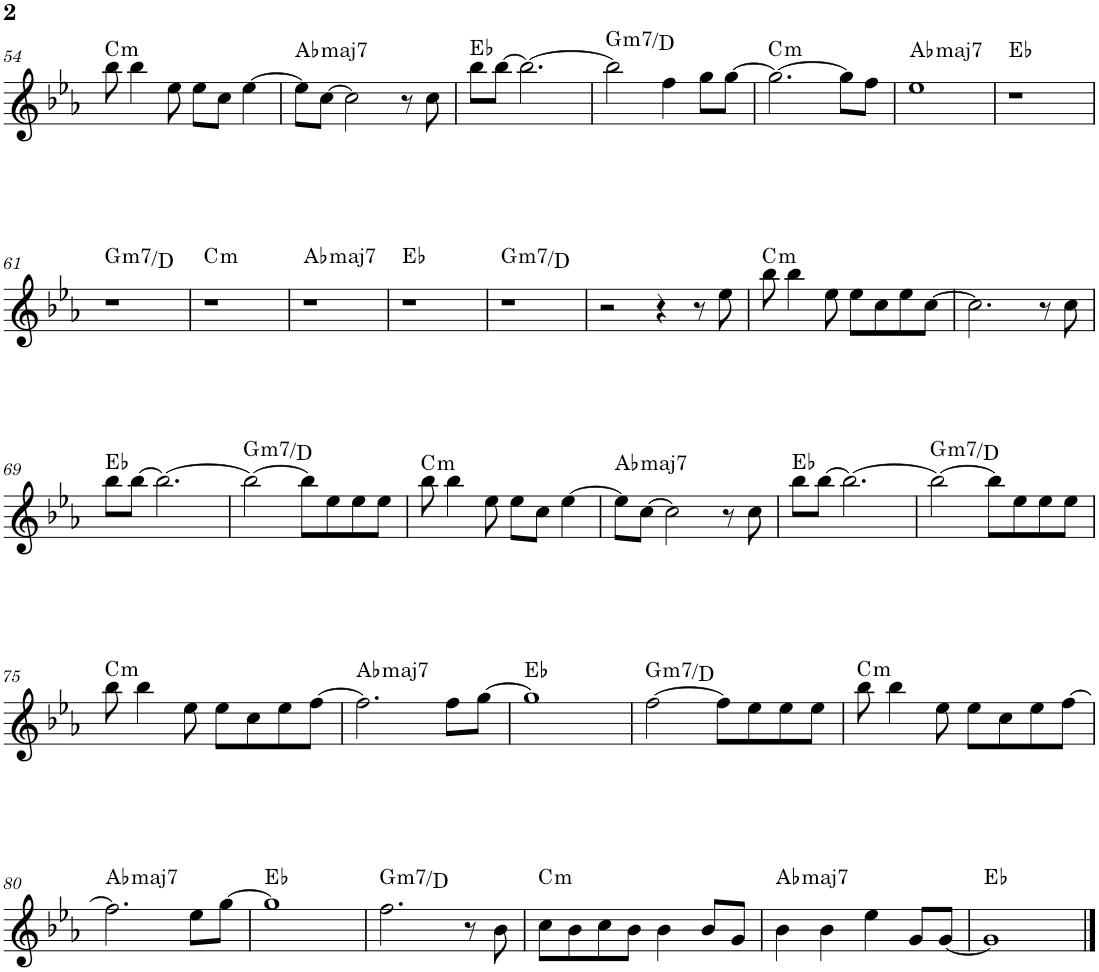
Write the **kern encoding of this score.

**kern	**harte
*part1	*part1
*staff1	*
*I"P1	*
!!LO:PB:g=z
*clefG2	*
*k[b-e-a-]	*
*c:	*
*M4/4	*
=54	=54
!	!LO:H:kt=m
8bb-\	C:min
4bb-\	.
8ee-\	.
8ee-\L	.
8cc\J	.
[>4ee-\	.
=55	=55
!	!LO:H:kt=maj7
8ee-\L]	Ab:maj7
[>8cc\J	.
2cc\]	.
8r	.
8cc\	.
=56	=56
8bb-\L	Eb:maj
[8bb-\J	.
2.bb-\_	.
=57	=57
!	!LO:H:kt=m7
2bb-\]	G:min7/5
4ff\	.
8gg\L	.
[>8gg\J	.
=58	=58
!	!LO:H:kt=m
2.gg\_	C:min
8gg\L]	.
8ff\J	.
=59	=59
!	!LO:H:kt=maj7
1ee-	Ab:maj7
=60	=60
1r	Eb:maj
!!LO:LB:g=z
=61	=61
!	!LO:H:kt=m7
1r	G:min7/5
=62	=62
!	!LO:H:kt=m
1r	C:min
=63	=63
!	!LO:H:kt=maj7
1r	Ab:maj7
=64	=64
1r	Eb:maj
=65	=65
!	!LO:H:kt=m7
1r	G:min7/5
=66	=66
2r	.
4r	.
8r	.
8ee-\	.
=67	=67
!	!LO:H:kt=m
8bb-\	C:min
4bb-\	.
8ee-\	.
8ee-\L	.
8cc\	.
8ee-\	.
[>8cc\J	.
=68	=68
2.cc\]	.
8r	.
8cc\	.
!!LO:LB:g=z
=69	=69
8bb-\L	Eb:maj
[8bb-\J	.
2.bb-\_	.
=70	=70
!	!LO:H:kt=m7
2bb-\_	G:min7/5
8bb-\L]	.
8ee-\	.
8ee-\	.
8ee-\J	.
=71	=71
!	!LO:H:kt=m
8bb-\	C:min
4bb-\	.
8ee-\	.
8ee-\L	.
8cc\J	.
[>4ee-\	.
=72	=72
!	!LO:H:kt=maj7
8ee-\L]	Ab:maj7
[>8cc\J	.
2cc\]	.
8r	.
8cc\	.
=73	=73
8bb-\L	Eb:maj
[8bb-\J	.
2.bb-\_	.
=74	=74
!	!LO:H:kt=m7
2bb-\_	G:min7/5
8bb-\L]	.
8ee-\	.
8ee-\	.
8ee-\J	.
!!LO:LB:g=z
=75	=75
!	!LO:H:kt=m
8bb-\	C:min
4bb-\	.
8ee-\	.
8ee-\L	.
8cc\	.
8ee-\	.
[>8ff\J	.
=76	=76
!	!LO:H:kt=maj7
2.ff\]	Ab:maj7
8ff\L	.
[>8gg\J	.
=77	=77
1gg]	Eb:maj
=78	=78
!	!LO:H:kt=m7
[>2ff\	G:min7/5
8ff\L]	.
8ee-\	.
8ee-\	.
8ee-\J	.
=79	=79
!	!LO:H:kt=m
8bb-\	C:min
4bb-\	.
8ee-\	.
8ee-\L	.
8cc\	.
8ee-\	.
[>8ff\J	.
!!LO:LB:g=z
=80	=80
!	!LO:H:kt=maj7
2.ff\]	Ab:maj7
8ee-\L	.
[>8gg\J	.
=81	=81
1gg]	Eb:maj
=82	=82
!	!LO:H:kt=m7
2.ff\	G:min7/5
8r	.
8b-\	.
=83	=83
!	!LO:H:kt=m
8cc\L	C:min
8b-\	.
8cc\	.
8b-\J	.
4b-\	.
8b-/L	.
8g/J	.
=84	=84
!	!LO:H:kt=maj7
4b-\	Ab:maj7
4b-\	.
4ee-\	.
8g/L	.
[<8g/J	.
=85	=85
1g]	Eb:maj
==	==
*-	*-
